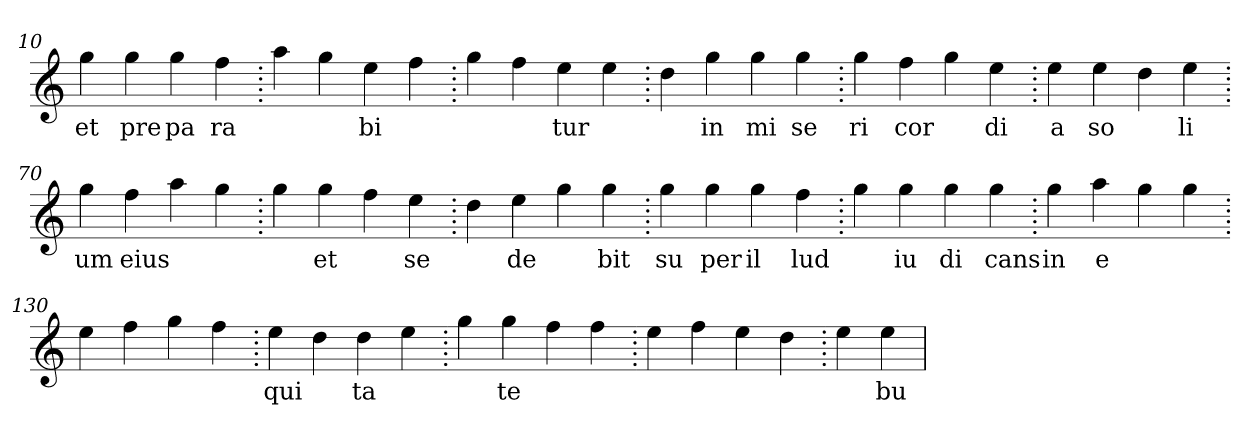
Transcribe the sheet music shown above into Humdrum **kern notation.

**kern	**text
*part1	*part1
*staff1	*staff1
*clefG2	*
=10.	=10.
4gg	et
4gg	pre
4gg	pa
4ff	ra
=20.	=20.
4aa	.
4gg	.
4ee	bi
4ff	.
=30.	=30.
4gg	.
4ff	.
4ee	tur
4ee	.
=40.	=40.
4dd	.
4gg	in
4gg	mi
4gg	se
=50.	=50.
4gg	ri
4ff	cor
4gg	.
4ee	di
=60.	=60.
4ee	a
4ee	so
4dd	.
4ee	li
=70.	=70.
4gg	um
4ff	eius
4aa	.
4gg	.
=80.	=80.
4gg	.
4gg	et
4ff	.
4ee	se
=90.	=90.
4dd	.
4ee	de
4gg	.
4gg	bit
=100.	=100.
4gg	su
4gg	per
4gg	il
4ff	lud
=110.	=110.
4gg	.
4gg	iu
4gg	di
4gg	cans
=120.	=120.
4gg	in
4aa	e
4gg	.
4gg	.
=130.	=130.
4ee	.
4ff	.
4gg	.
4ff	.
=140.	=140.
4ee	qui
4dd	.
4dd	ta
4ee	.
=150.	=150.
4gg	.
4gg	te
4ff	.
4ff	.
=160.	=160.
4ee	.
4ff	.
4ee	.
4dd	.
=170.	=170.
4ee	.
4ee	bu
=	=
*-	*-
